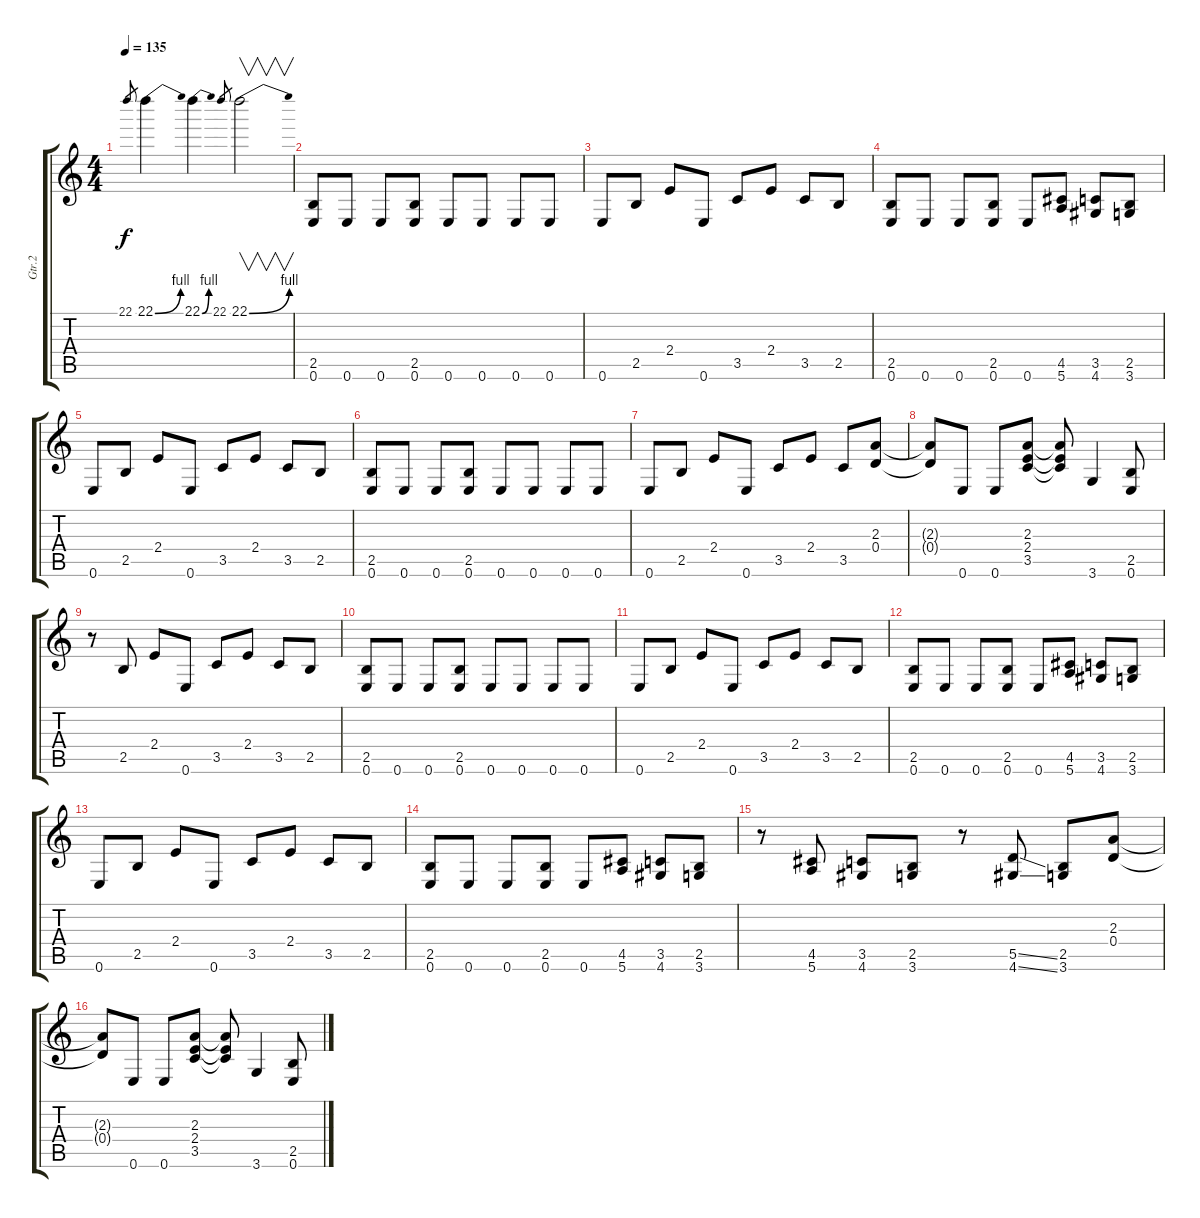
\track ("Gtr.2" "Gtr.2") {instrument distortionguitar}
\staff {score tabs}
\tuning (E4 B3 G3 D3 A2 E2) {hide}
\ts (4 4)
\tempo 135
\clef g2
\ks c
22.1.8{gr dy f} 22.1{be (bend 0 0 60 4)}.4 22.1{be (bend 0 0 60 4)}.4 22.1.8{gr} 22.1{be (bend 0 0 60 4)}.2{v} |
(2.5 0.6).8 0.6.8 0.6.8 (2.5 0.6).8 0.6.8 0.6.8 0.6.8 0.6.8 |
0.6.8 2.5.8 2.4.8 0.6.8 3.5.8 2.4.8 3.5.8 2.5.8 |
(2.5 0.6).8 0.6.8 0.6.8 (2.5 0.6).8 0.6.8 (4.5 5.6).8 (3.5 4.6).8 (2.5 3.6).8 |
0.6.8 2.5.8 2.4.8 0.6.8 3.5.8 2.4.8 3.5.8 2.5.8 |
(2.5 0.6).8 0.6.8 0.6.8 (2.5 0.6).8 0.6.8 0.6.8 0.6.8 0.6.8 |
0.6.8 2.5.8 2.4.8 0.6.8 3.5.8 2.4.8 3.5.8 (2.3 0.4).8 |
(2.3{t} 0.4{t}).8 0.6.8 0.6.8 (2.3 2.4 3.5).8 (2.3{t} 2.4{t} 3.5{t}).8 3.6.4 (2.5 0.6).8 |
r.8 2.5.8 2.4.8 0.6.8 3.5.8 2.4.8 3.5.8 2.5.8 |
(2.5 0.6).8 0.6.8 0.6.8 (2.5 0.6).8 0.6.8 0.6.8 0.6.8 0.6.8 |
0.6.8 2.5.8 2.4.8 0.6.8 3.5.8 2.4.8 3.5.8 2.5.8 |
(2.5 0.6).8 0.6.8 0.6.8 (2.5 0.6).8 0.6.8 (4.5 5.6).8 (3.5 4.6).8 (2.5 3.6).8 |
0.6.8 2.5.8 2.4.8 0.6.8 3.5.8 2.4.8 3.5.8 2.5.8 |
(2.5 0.6).8 0.6.8 0.6.8 (2.5 0.6).8 0.6.8 (4.5 5.6).8 (3.5 4.6).8 (2.5 3.6).8 |
r.8 (4.5 5.6).8 (3.5 4.6).8 (2.5 3.6).8 r.8 (5.5{ss} 4.6{ss}).8 (2.5 3.6).8 (2.3 0.4).8 |
(2.3{t} 0.4{t}).8 0.6.8 0.6.8 (2.3 2.4 3.5).8 (2.3{t} 2.4{t} 3.5{t}).8 3.6.4 (2.5 0.6).8
